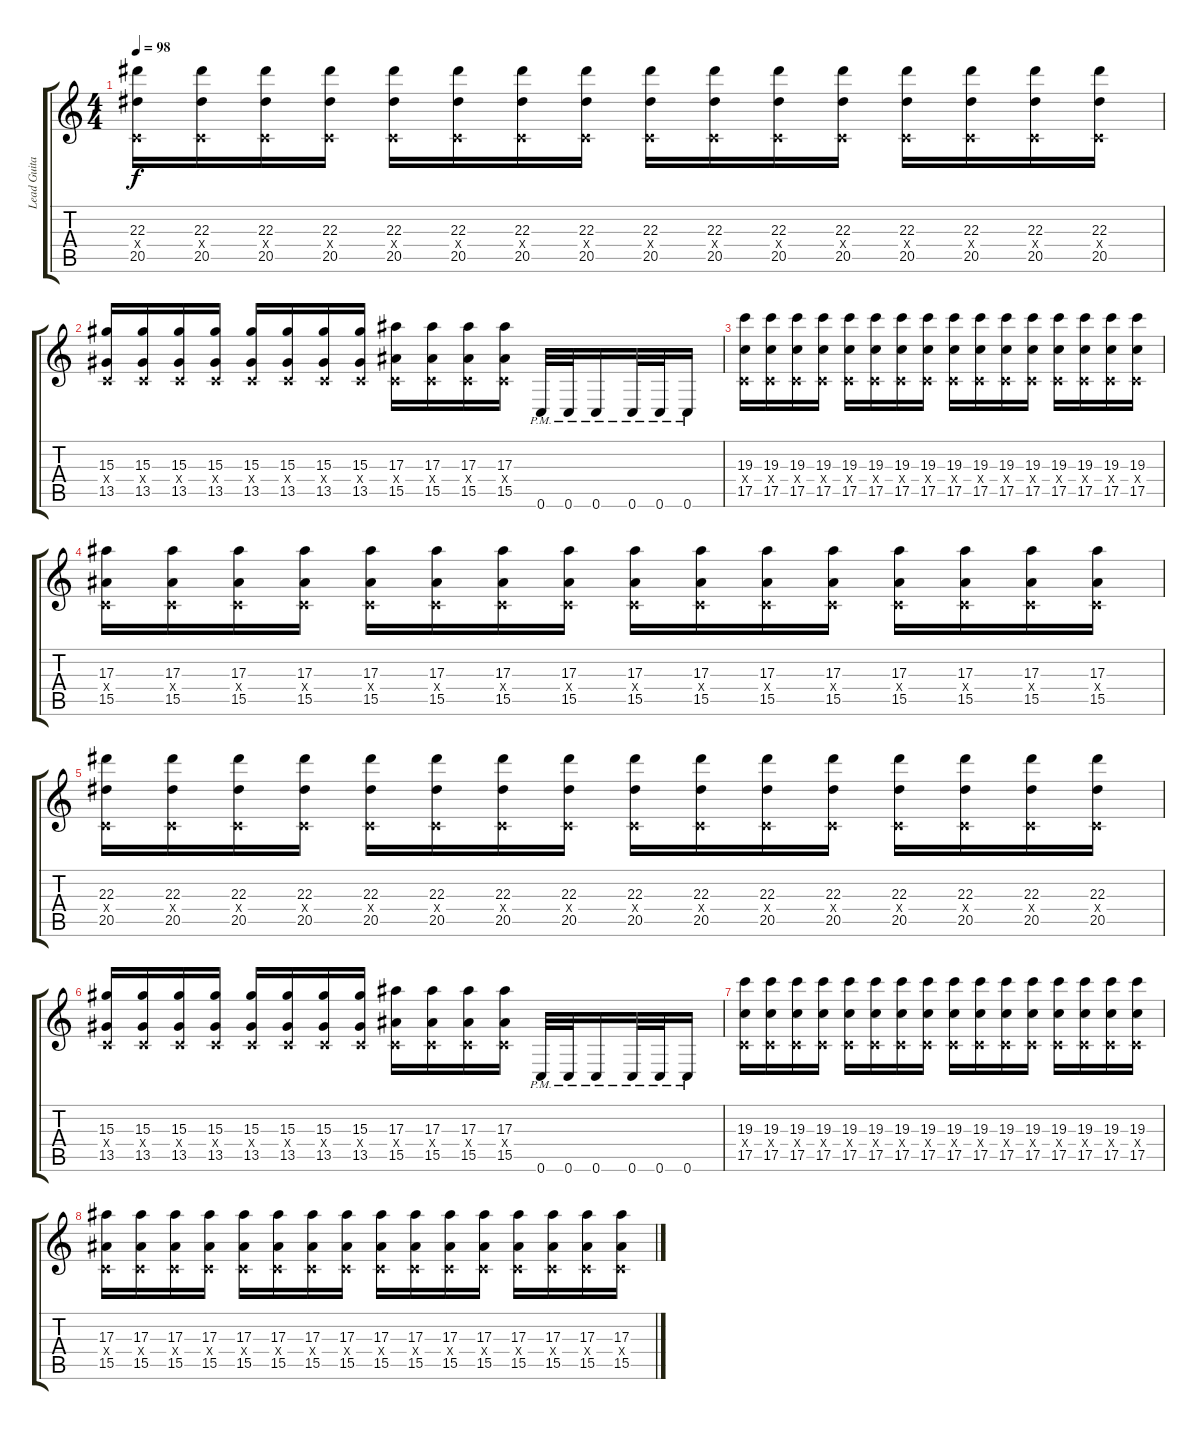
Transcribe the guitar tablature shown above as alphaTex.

\track ("Lead Guitar" "Lead Guita") {instrument distortionguitar}
\staff {score tabs}
\tuning (D4 A3 F3 C3 G2 C2) {hide}
\ts (4 4)
\tempo 98
\clef g2
\ks c
(22.3 0.4{x} 20.5).16{dy f} (22.3 0.4{x} 20.5).16 (22.3 0.4{x} 20.5).16 (22.3 0.4{x} 20.5).16 (22.3 0.4{x} 20.5).16 (22.3 0.4{x} 20.5).16 (22.3 0.4{x} 20.5).16 (22.3 0.4{x} 20.5).16 (22.3 0.4{x} 20.5).16 (22.3 0.4{x} 20.5).16 (22.3 0.4{x} 20.5).16 (22.3 0.4{x} 20.5).16 (22.3 0.4{x} 20.5).16 (22.3 0.4{x} 20.5).16 (22.3 0.4{x} 20.5).16 (22.3 0.4{x} 20.5).16 |
(15.3 0.4{x} 13.5).16 (15.3 0.4{x} 13.5).16 (15.3 0.4{x} 13.5).16 (15.3 0.4{x} 13.5).16 (15.3 0.4{x} 13.5).16 (15.3 0.4{x} 13.5).16 (15.3 0.4{x} 13.5).16 (15.3 0.4{x} 13.5).16 (17.3 0.4{x} 15.5).16 (17.3 0.4{x} 15.5).16 (17.3 0.4{x} 15.5).16 (17.3 0.4{x} 15.5).16 0.6{pm}.32 0.6{pm}.32 0.6{pm}.16 0.6{pm}.32 0.6{pm}.32 0.6{pm}.16 |
(19.3 0.4{x} 17.5).16 (19.3 0.4{x} 17.5).16 (19.3 0.4{x} 17.5).16 (19.3 0.4{x} 17.5).16 (19.3 0.4{x} 17.5).16 (19.3 0.4{x} 17.5).16 (19.3 0.4{x} 17.5).16 (19.3 0.4{x} 17.5).16 (19.3 0.4{x} 17.5).16 (19.3 0.4{x} 17.5).16 (19.3 0.4{x} 17.5).16 (19.3 0.4{x} 17.5).16 (19.3 0.4{x} 17.5).16 (19.3 0.4{x} 17.5).16 (19.3 0.4{x} 17.5).16 (19.3 0.4{x} 17.5).16 |
(17.3 0.4{x} 15.5).16 (17.3 0.4{x} 15.5).16 (17.3 0.4{x} 15.5).16 (17.3 0.4{x} 15.5).16 (17.3 0.4{x} 15.5).16 (17.3 0.4{x} 15.5).16 (17.3 0.4{x} 15.5).16 (17.3 0.4{x} 15.5).16 (17.3 0.4{x} 15.5).16 (17.3 0.4{x} 15.5).16 (17.3 0.4{x} 15.5).16 (17.3 0.4{x} 15.5).16 (17.3 0.4{x} 15.5).16 (17.3 0.4{x} 15.5).16 (17.3 0.4{x} 15.5).16 (17.3 0.4{x} 15.5).16 |
(22.3 0.4{x} 20.5).16 (22.3 0.4{x} 20.5).16 (22.3 0.4{x} 20.5).16 (22.3 0.4{x} 20.5).16 (22.3 0.4{x} 20.5).16 (22.3 0.4{x} 20.5).16 (22.3 0.4{x} 20.5).16 (22.3 0.4{x} 20.5).16 (22.3 0.4{x} 20.5).16 (22.3 0.4{x} 20.5).16 (22.3 0.4{x} 20.5).16 (22.3 0.4{x} 20.5).16 (22.3 0.4{x} 20.5).16 (22.3 0.4{x} 20.5).16 (22.3 0.4{x} 20.5).16 (22.3 0.4{x} 20.5).16 |
(15.3 0.4{x} 13.5).16 (15.3 0.4{x} 13.5).16 (15.3 0.4{x} 13.5).16 (15.3 0.4{x} 13.5).16 (15.3 0.4{x} 13.5).16 (15.3 0.4{x} 13.5).16 (15.3 0.4{x} 13.5).16 (15.3 0.4{x} 13.5).16 (17.3 0.4{x} 15.5).16 (17.3 0.4{x} 15.5).16 (17.3 0.4{x} 15.5).16 (17.3 0.4{x} 15.5).16 0.6{pm}.32 0.6{pm}.32 0.6{pm}.16 0.6{pm}.32 0.6{pm}.32 0.6{pm}.16 |
(19.3 0.4{x} 17.5).16 (19.3 0.4{x} 17.5).16 (19.3 0.4{x} 17.5).16 (19.3 0.4{x} 17.5).16 (19.3 0.4{x} 17.5).16 (19.3 0.4{x} 17.5).16 (19.3 0.4{x} 17.5).16 (19.3 0.4{x} 17.5).16 (19.3 0.4{x} 17.5).16 (19.3 0.4{x} 17.5).16 (19.3 0.4{x} 17.5).16 (19.3 0.4{x} 17.5).16 (19.3 0.4{x} 17.5).16 (19.3 0.4{x} 17.5).16 (19.3 0.4{x} 17.5).16 (19.3 0.4{x} 17.5).16 |
(17.3 0.4{x} 15.5).16 (17.3 0.4{x} 15.5).16 (17.3 0.4{x} 15.5).16 (17.3 0.4{x} 15.5).16 (17.3 0.4{x} 15.5).16 (17.3 0.4{x} 15.5).16 (17.3 0.4{x} 15.5).16 (17.3 0.4{x} 15.5).16 (17.3 0.4{x} 15.5).16 (17.3 0.4{x} 15.5).16 (17.3 0.4{x} 15.5).16 (17.3 0.4{x} 15.5).16 (17.3 0.4{x} 15.5).16 (17.3 0.4{x} 15.5).16 (17.3 0.4{x} 15.5).16 (17.3 0.4{x} 15.5).16
